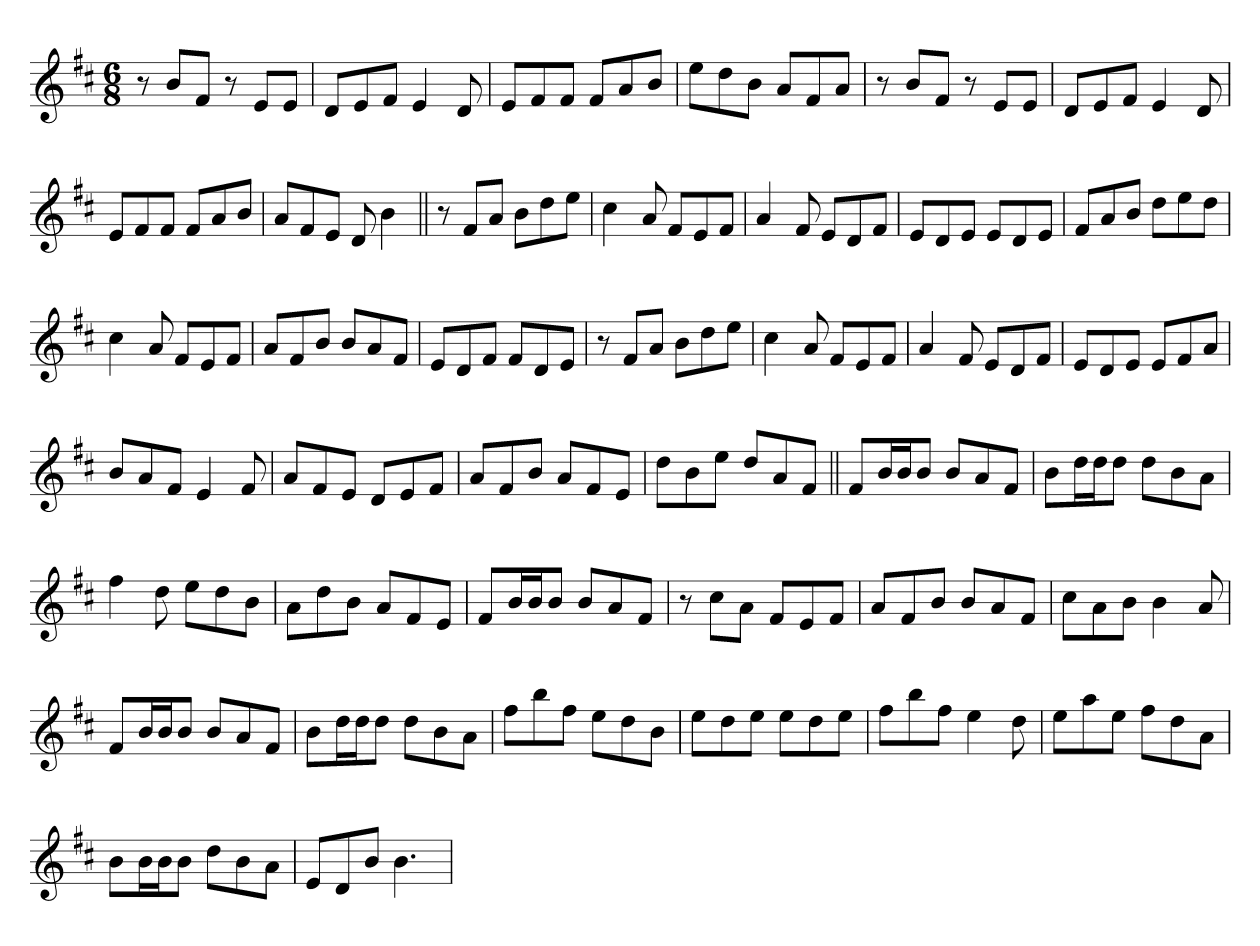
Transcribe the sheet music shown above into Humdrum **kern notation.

**kern
*part1
*staff1
*clefG2
*k[f#c#]
*b:
*M6/8
=
8r
8bL
8f#J
8r
8eL
8eJ
=
8dL
8e
8f#J
4e
8d
=
8eL
8f#
8f#J
8f#L
8a
8bJ
=
8eeL
8dd
8bJ
8aL
8f#
8aJ
=
8r
8bL
8f#J
8r
8eL
8eJ
=
8dL
8e
8f#J
4e
8d
=
8eL
8f#
8f#J
8f#L
8a
8bJ
=
8aL
8f#
8eJ
8d
4b
=||
8r
8f#L
8aJ
8bL
8dd
8eeJ
=
4cc#
8a
8f#L
8e
8f#J
=
4a
8f#
8eL
8d
8f#J
=
8eL
8d
8eJ
8eL
8d
8eJ
=
8f#L
8a
8bJ
8ddL
8ee
8ddJ
=
4cc#
8a
8f#L
8e
8f#J
=
8aL
8f#
8bJ
8bL
8a
8f#J
=
8eL
8d
8f#J
8f#L
8d
8eJ
=
8r
8f#L
8aJ
8bL
8dd
8eeJ
=
4cc#
8a
8f#L
8e
8f#J
=
4a
8f#
8eL
8d
8f#J
=
8eL
8d
8eJ
8eL
8f#
8aJ
=
8bL
8a
8f#J
4e
8f#
=
8aL
8f#
8eJ
8dL
8e
8f#J
=
8aL
8f#
8bJ
8aL
8f#
8eJ
=
8ddL
8b
8eeJ
8ddL
8a
8f#J
=||
8f#L
16bL
16bJ
8bJ
8bL
8a
8f#J
=
8bL
16ddL
16ddJ
8ddJ
8ddL
8b
8aJ
=
4ff#
8dd
8eeL
8dd
8bJ
=
8aL
8dd
8bJ
8aL
8f#
8eJ
=
8f#L
16bL
16bJ
8bJ
8bL
8a
8f#J
=
8r
8cc#L
8aJ
8f#L
8e
8f#J
=
8aL
8f#
8bJ
8bL
8a
8f#J
=
8cc#L
8a
8bJ
4b
8a
=
8f#L
16bL
16bJ
8bJ
8bL
8a
8f#J
=
8bL
16ddL
16ddJ
8ddJ
8ddL
8b
8aJ
=
8ff#L
8bb
8ff#J
8eeL
8dd
8bJ
=
8eeL
8dd
8eeJ
8eeL
8dd
8eeJ
=
8ff#L
8bb
8ff#J
4ee
8dd
=
8eeL
8aa
8eeJ
8ff#L
8dd
8aJ
=
8bL
16bL
16bJ
8bJ
8ddL
8b
8aJ
=
8eL
8d
8bJ
4.b
=
*-
